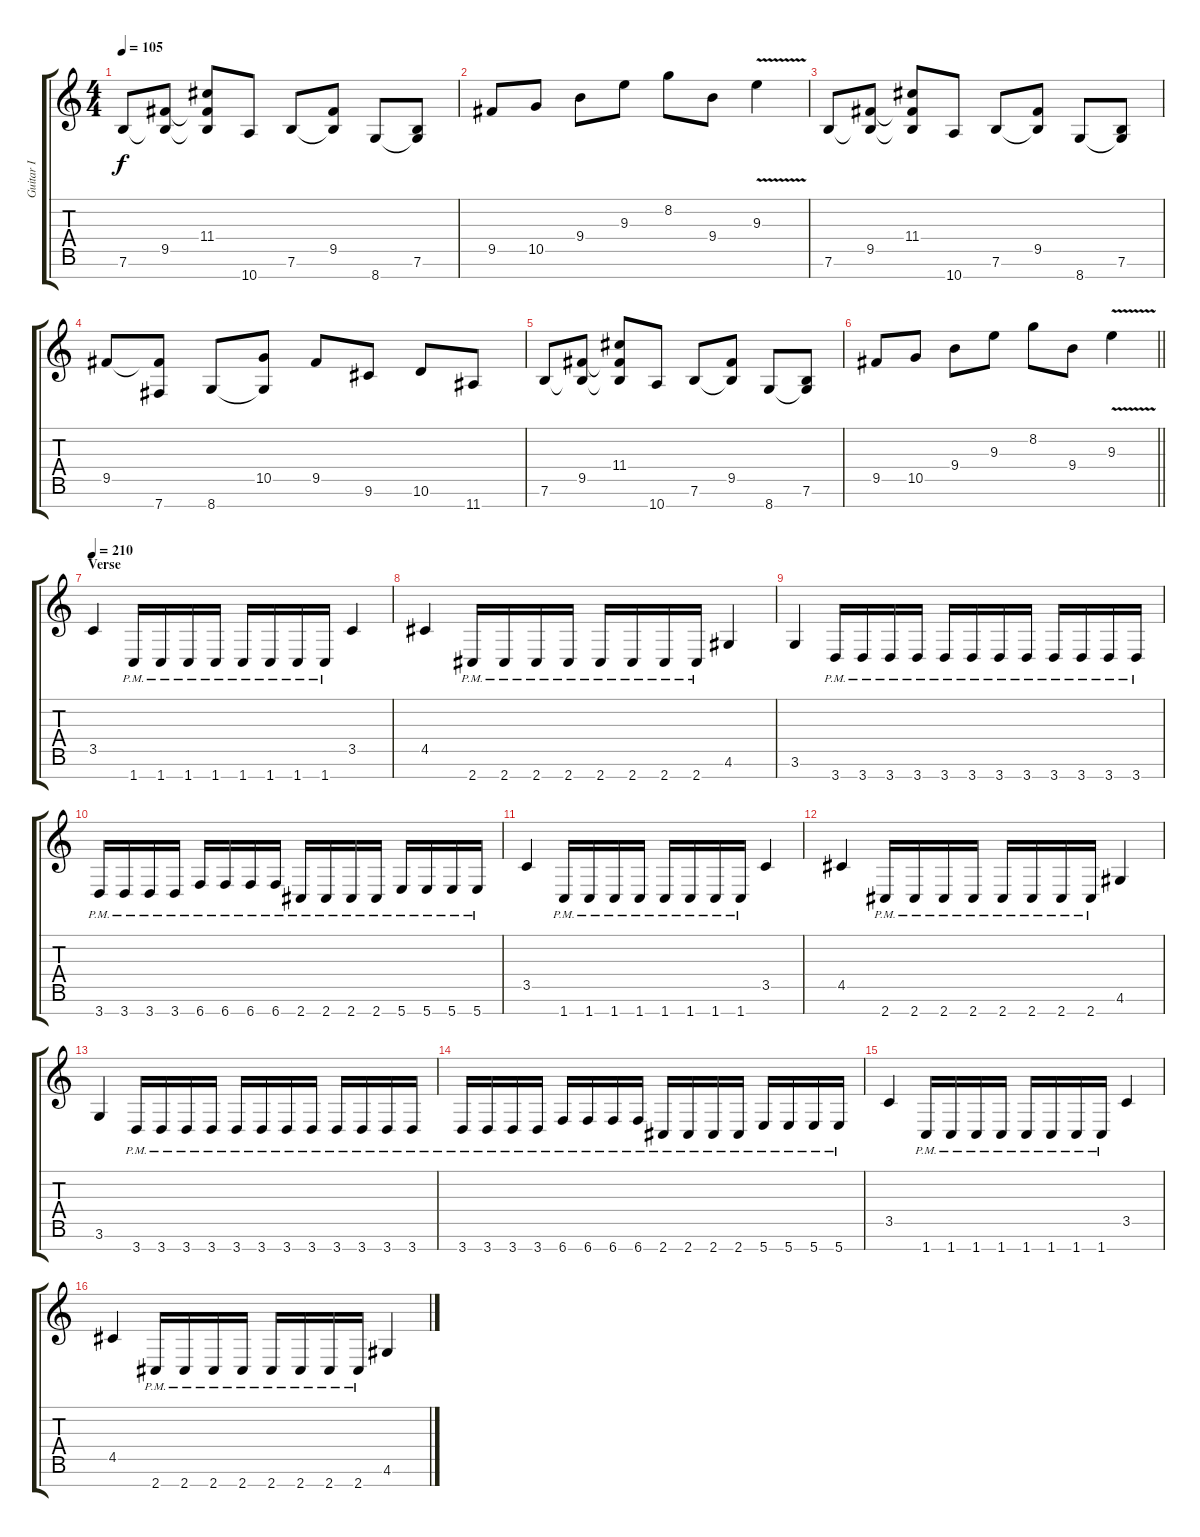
\track ("Guitar I" "Guitar I") {instrument distortionguitar}
\staff {score tabs}
\tuning (E4 B3 G3 D3 A2 E2 B1) {hide}
\ts (4 4)
\tempo 105
\clef g2
\ks c
7.6.8{dy f} (9.5 7.6{t}).8 (11.4 9.5{t} 7.6{t}).8 10.7.8 7.6.8 (9.5 7.6{t}).8 8.7.8 (7.6 8.7{t}).8 |
9.5.8 10.5.8 9.4.8 9.3.8 8.2.8 9.4.8 9.3{v}.4 |
7.6.8 (9.5 7.6{t}).8 (11.4 9.5{t} 7.6{t}).8 10.7.8 7.6.8 (9.5 7.6{t}).8 8.7.8 (7.6 8.7{t}).8 |
9.5.8 (9.5{t} 7.7).8 8.7.8 (10.5 8.7{t}).8 9.5.8 9.6.8 10.6.8 11.7.8 |
7.6.8 (9.5 7.6{t}).8 (11.4 9.5{t} 7.6{t}).8 10.7.8 7.6.8 (9.5 7.6{t}).8 8.7.8 (7.6 8.7{t}).8 |
\barLineRight lightlight
9.5.8 10.5.8 9.4.8 9.3.8 8.2.8 9.4.8 9.3{v}.4 |
\section ("" "Verse")
\tempo 210
3.5.4 1.7{pm}.16 1.7{pm}.16 1.7{pm}.16 1.7{pm}.16 1.7{pm}.16 1.7{pm}.16 1.7{pm}.16 1.7{pm}.16 3.5.4 |
4.5.4 2.7{pm}.16 2.7{pm}.16 2.7{pm}.16 2.7{pm}.16 2.7{pm}.16 2.7{pm}.16 2.7{pm}.16 2.7{pm}.16 4.6.4 |
3.6.4 3.7{pm}.16 3.7{pm}.16 3.7{pm}.16 3.7{pm}.16 3.7{pm}.16 3.7{pm}.16 3.7{pm}.16 3.7{pm}.16 3.7{pm}.16 3.7{pm}.16 3.7{pm}.16 3.7{pm}.16 |
3.7{pm}.16 3.7{pm}.16 3.7{pm}.16 3.7{pm}.16 6.7{pm}.16 6.7{pm}.16 6.7{pm}.16 6.7{pm}.16 2.7{pm}.16 2.7{pm}.16 2.7{pm}.16 2.7{pm}.16 5.7{pm}.16 5.7{pm}.16 5.7{pm}.16 5.7{pm}.16 |
3.5.4 1.7{pm}.16 1.7{pm}.16 1.7{pm}.16 1.7{pm}.16 1.7{pm}.16 1.7{pm}.16 1.7{pm}.16 1.7{pm}.16 3.5.4 |
4.5.4 2.7{pm}.16 2.7{pm}.16 2.7{pm}.16 2.7{pm}.16 2.7{pm}.16 2.7{pm}.16 2.7{pm}.16 2.7{pm}.16 4.6.4 |
3.6.4 3.7{pm}.16 3.7{pm}.16 3.7{pm}.16 3.7{pm}.16 3.7{pm}.16 3.7{pm}.16 3.7{pm}.16 3.7{pm}.16 3.7{pm}.16 3.7{pm}.16 3.7{pm}.16 3.7{pm}.16 |
3.7{pm}.16 3.7{pm}.16 3.7{pm}.16 3.7{pm}.16 6.7{pm}.16 6.7{pm}.16 6.7{pm}.16 6.7{pm}.16 2.7{pm}.16 2.7{pm}.16 2.7{pm}.16 2.7{pm}.16 5.7{pm}.16 5.7{pm}.16 5.7{pm}.16 5.7{pm}.16 |
3.5.4 1.7{pm}.16 1.7{pm}.16 1.7{pm}.16 1.7{pm}.16 1.7{pm}.16 1.7{pm}.16 1.7{pm}.16 1.7{pm}.16 3.5.4 |
4.5.4 2.7{pm}.16 2.7{pm}.16 2.7{pm}.16 2.7{pm}.16 2.7{pm}.16 2.7{pm}.16 2.7{pm}.16 2.7{pm}.16 4.6.4
